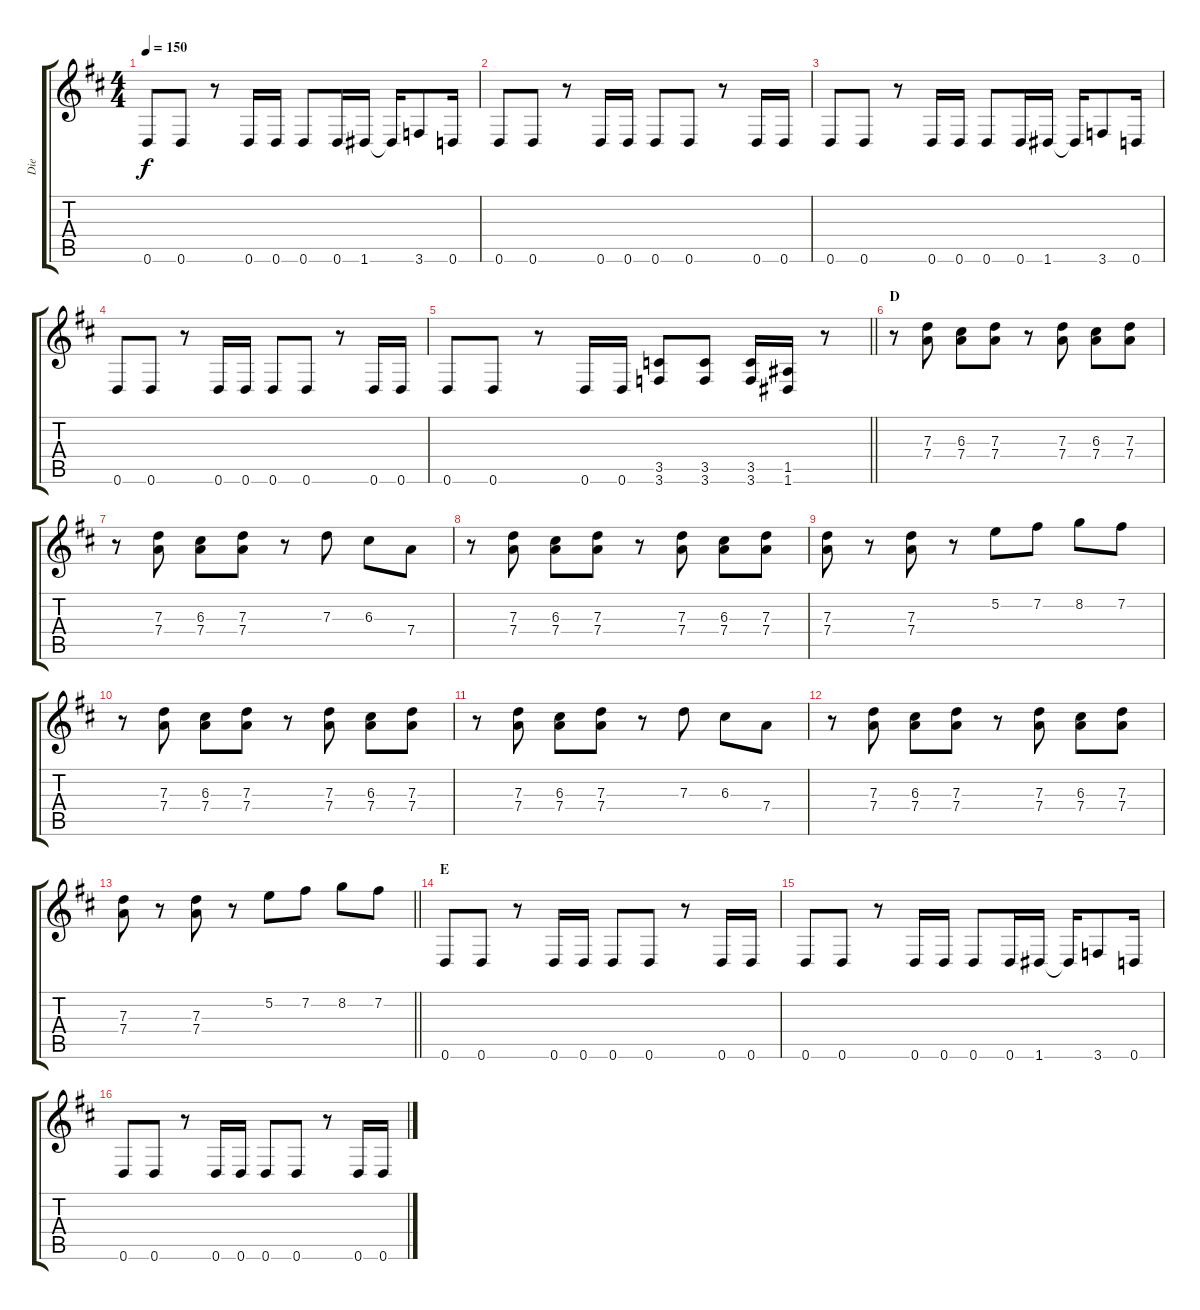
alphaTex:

\track ("Die" "Die") {instrument distortionguitar}
\staff {score tabs}
\tuning (E4 B3 G3 D3 A2 D2) {hide}
\ts (4 4)
\tempo 150
\clef g2
\ks d
0.6.8{dy f} 0.6.8 r.8 0.6.16 0.6.16 0.6.8 0.6.16 1.6.16 1.6{t}.16 3.6.8 0.6.16 |
0.6.8 0.6.8 r.8 0.6.16 0.6.16 0.6.8 0.6.8 r.8 0.6.16 0.6.16 |
0.6.8 0.6.8 r.8 0.6.16 0.6.16 0.6.8 0.6.16 1.6.16 1.6{t}.16 3.6.8 0.6.16 |
0.6.8 0.6.8 r.8 0.6.16 0.6.16 0.6.8 0.6.8 r.8 0.6.16 0.6.16 |
\barLineRight lightlight
0.6.8 0.6.8 r.8 0.6.16 0.6.16 (3.5 3.6).8 (3.5 3.6).8 (3.5 3.6).16 (1.5 1.6).16 r.8 |
\section ("" "D")
r.8 (7.3 7.4).8 (6.3 7.4).8 (7.3 7.4).8 r.8 (7.3 7.4).8 (6.3 7.4).8 (7.3 7.4).8 |
r.8 (7.3 7.4).8 (6.3 7.4).8 (7.3 7.4).8 r.8 7.3.8 6.3.8 7.4.8 |
r.8 (7.3 7.4).8 (6.3 7.4).8 (7.3 7.4).8 r.8 (7.3 7.4).8 (6.3 7.4).8 (7.3 7.4).8 |
(7.3 7.4).8 r.8 (7.3 7.4).8 r.8 5.2.8 7.2.8 8.2.8 7.2.8 |
r.8 (7.3 7.4).8 (6.3 7.4).8 (7.3 7.4).8 r.8 (7.3 7.4).8 (6.3 7.4).8 (7.3 7.4).8 |
r.8 (7.3 7.4).8 (6.3 7.4).8 (7.3 7.4).8 r.8 7.3.8 6.3.8 7.4.8 |
r.8 (7.3 7.4).8 (6.3 7.4).8 (7.3 7.4).8 r.8 (7.3 7.4).8 (6.3 7.4).8 (7.3 7.4).8 |
\barLineRight lightlight
(7.3 7.4).8 r.8 (7.3 7.4).8 r.8 5.2.8 7.2.8 8.2.8 7.2.8 |
\section ("" "E")
0.6.8 0.6.8 r.8 0.6.16 0.6.16 0.6.8 0.6.8 r.8 0.6.16 0.6.16 |
0.6.8 0.6.8 r.8 0.6.16 0.6.16 0.6.8 0.6.16 1.6.16 1.6{t}.16 3.6.8 0.6.16 |
0.6.8 0.6.8 r.8 0.6.16 0.6.16 0.6.8 0.6.8 r.8 0.6.16 0.6.16
